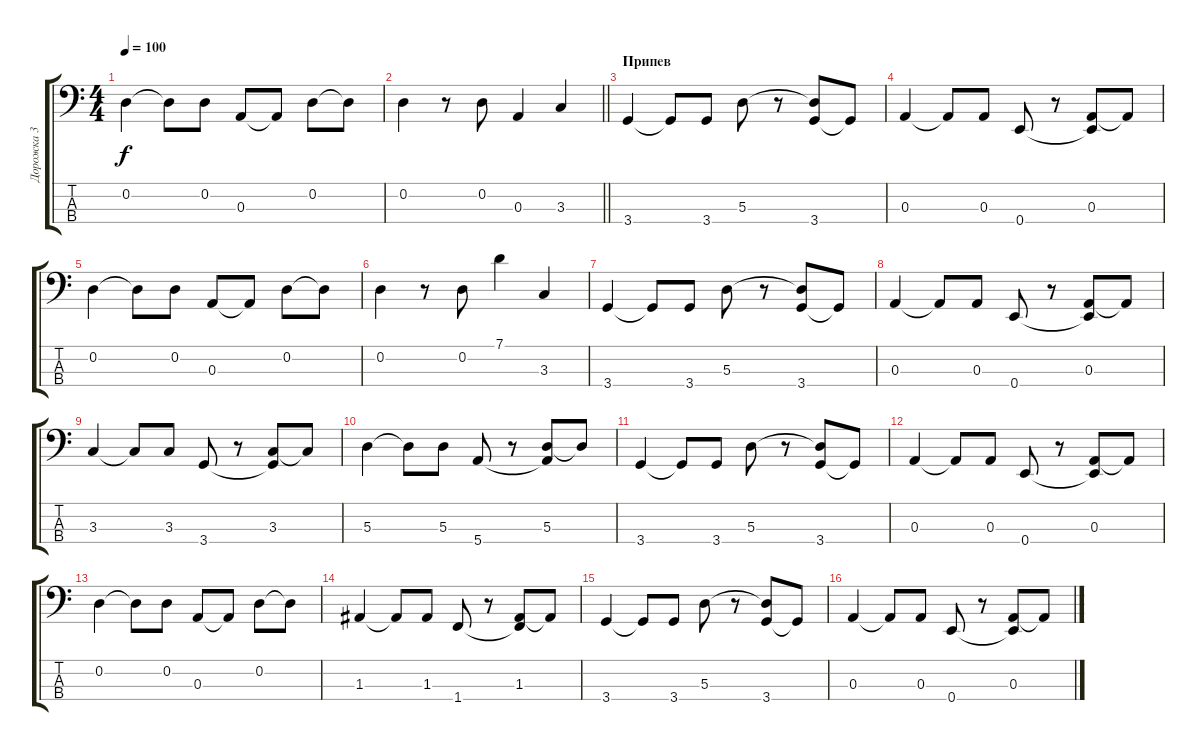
\track ("Дорожка 3" "Дорожка 3") {instrument electricbasspick}
\staff {score tabs}
\tuning (G2 D2 A1 E1) {hide}
\ts (4 4)
\tempo 100
\clef f4
\ks c
0.2.4{dy f} 0.2{t}.8 0.2.8 0.3.8 0.3{t}.8 0.2.8 0.2{t}.8 |
\barLineRight lightlight
0.2.4 r.8 0.2.8 0.3.4 3.3.4 |
\section ("" "Припев")
3.4.4 3.4{t}.8 3.4.8 5.3.8 r.8 (5.3{t} 3.4).8 3.4{t}.8 |
0.3.4 0.3{t}.8 0.3.8 0.4.8 r.8 (0.3 0.4{t}).8 0.3{t}.8 |
0.2.4 0.2{t}.8 0.2.8 0.3.8 0.3{t}.8 0.2.8 0.2{t}.8 |
0.2.4 r.8 0.2.8 7.1.4 3.3.4 |
3.4.4 3.4{t}.8 3.4.8 5.3.8 r.8 (5.3{t} 3.4).8 3.4{t}.8 |
0.3.4 0.3{t}.8 0.3.8 0.4.8 r.8 (0.3 0.4{t}).8 0.3{t}.8 |
3.3.4 3.3{t}.8 3.3.8 3.4.8 r.8 (3.3 3.4{t}).8 3.3{t}.8 |
5.3.4 5.3{t}.8 5.3.8 5.4.8 r.8 (5.3 5.4{t}).8 5.3{t}.8 |
3.4.4 3.4{t}.8 3.4.8 5.3.8 r.8 (5.3{t} 3.4).8 3.4{t}.8 |
0.3.4 0.3{t}.8 0.3.8 0.4.8 r.8 (0.3 0.4{t}).8 0.3{t}.8 |
0.2.4 0.2{t}.8 0.2.8 0.3.8 0.3{t}.8 0.2.8 0.2{t}.8 |
1.3.4 1.3{t}.8 1.3.8 1.4.8 r.8 (1.3 1.4{t}).8 1.3{t}.8 |
3.4.4 3.4{t}.8 3.4.8 5.3.8 r.8 (5.3{t} 3.4).8 3.4{t}.8 |
0.3.4 0.3{t}.8 0.3.8 0.4.8 r.8 (0.3 0.4{t}).8 0.3{t}.8
